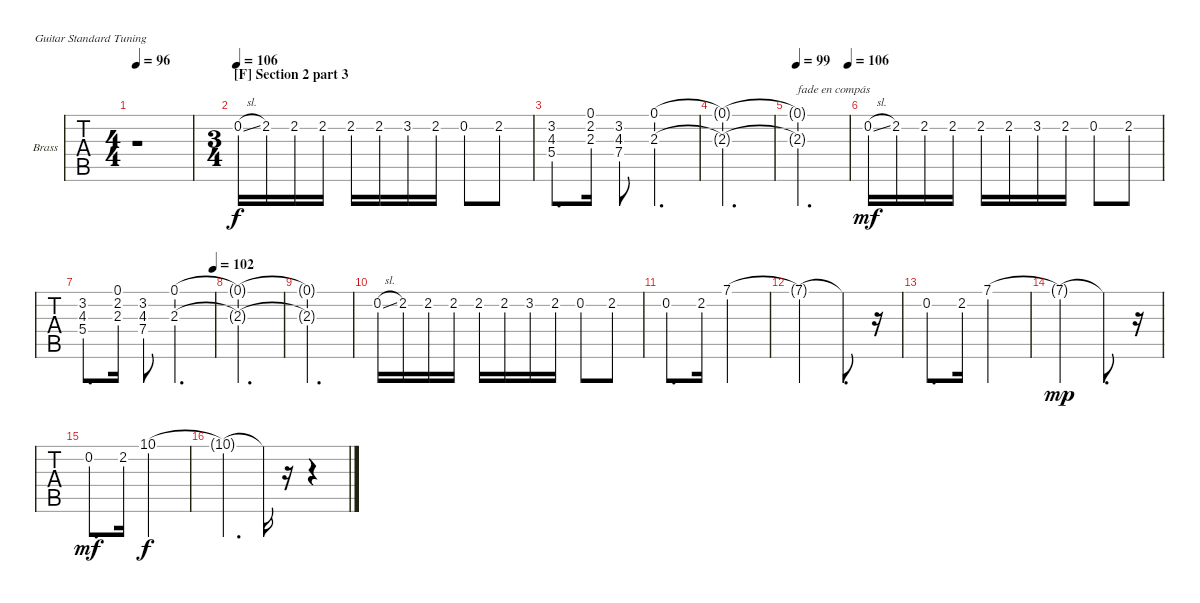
\defaultSystemsLayout 4
\bracketExtendMode nobrackets
\firstSystemTrackNameOrientation horizontal
\otherSystemsTrackNameOrientation horizontal
\track ("Brass" "Brass") {instrument synthbrass1}
\staff {tabs}
\tuning (E4 B3 G3 D3 A2 E2)
\ts (4 4)
\tempo 96
\clef g2
\ks c
r.1{dy f} |
\ts (3 4)
\beaming (8 2 2 2)
\section ("F" "Section 2 part 3")
\tempo 106
0.2{sl}.16 2.2{acc #}.16 2.2{acc #}.16 2.2{acc #}.16 2.2{acc #}.16 2.2{acc #}.16 3.2.16 2.2{acc #}.16 0.2.8 2.2{acc #}.8 |
(3.2 4.3 5.4).8{d} (2.2{acc #} 2.3 0.1).16 (3.2 4.3 7.4).8 (0.1 2.3).4{d} |
(2.3{t} 0.1{t}).2{d} |
\tempo 99
\tempo (106 0.99375)
(0.1{t} 2.3{t}).2{d txt "fade en compás"} |
0.2{sl}.16{dy mf} 2.2{acc #}.16 2.2{acc #}.16 2.2{acc #}.16 2.2{acc #}.16 2.2{acc #}.16 3.2.16 2.2{acc #}.16 0.2.8 2.2{acc #}.8 |
\tempo (102 0.99375)
(3.2 4.3 5.4).8{d} (2.2{acc #} 2.3 0.1).16 (3.2 4.3 7.4).8 (0.1 2.3).4{d} |
(2.3{t} 0.1{t}).2{d} |
(0.1{t} 2.3{t}).2{d} |
0.2{sl}.16 2.2{acc #}.16 2.2{acc #}.16 2.2{acc #}.16 2.2{acc #}.16 2.2{acc #}.16 3.2.16 2.2{acc #}.16 0.2.8 2.2{acc #}.8 |
0.2.8{d} 2.2{acc #}.16 7.1.2 |
7.1{t}.2 7.1{t}.8{d} r.16 |
0.2.8{d} 2.2{acc #}.16 7.1.2 |
7.1{t}.2{dy mp} 7.1{t}.8{d} r.16 |
0.2.8{d dy mf} 2.2{acc #}.16 10.1.2{dy f} |
10.1{t}.4{d} 10.1{t}.16 r.16 r.4
